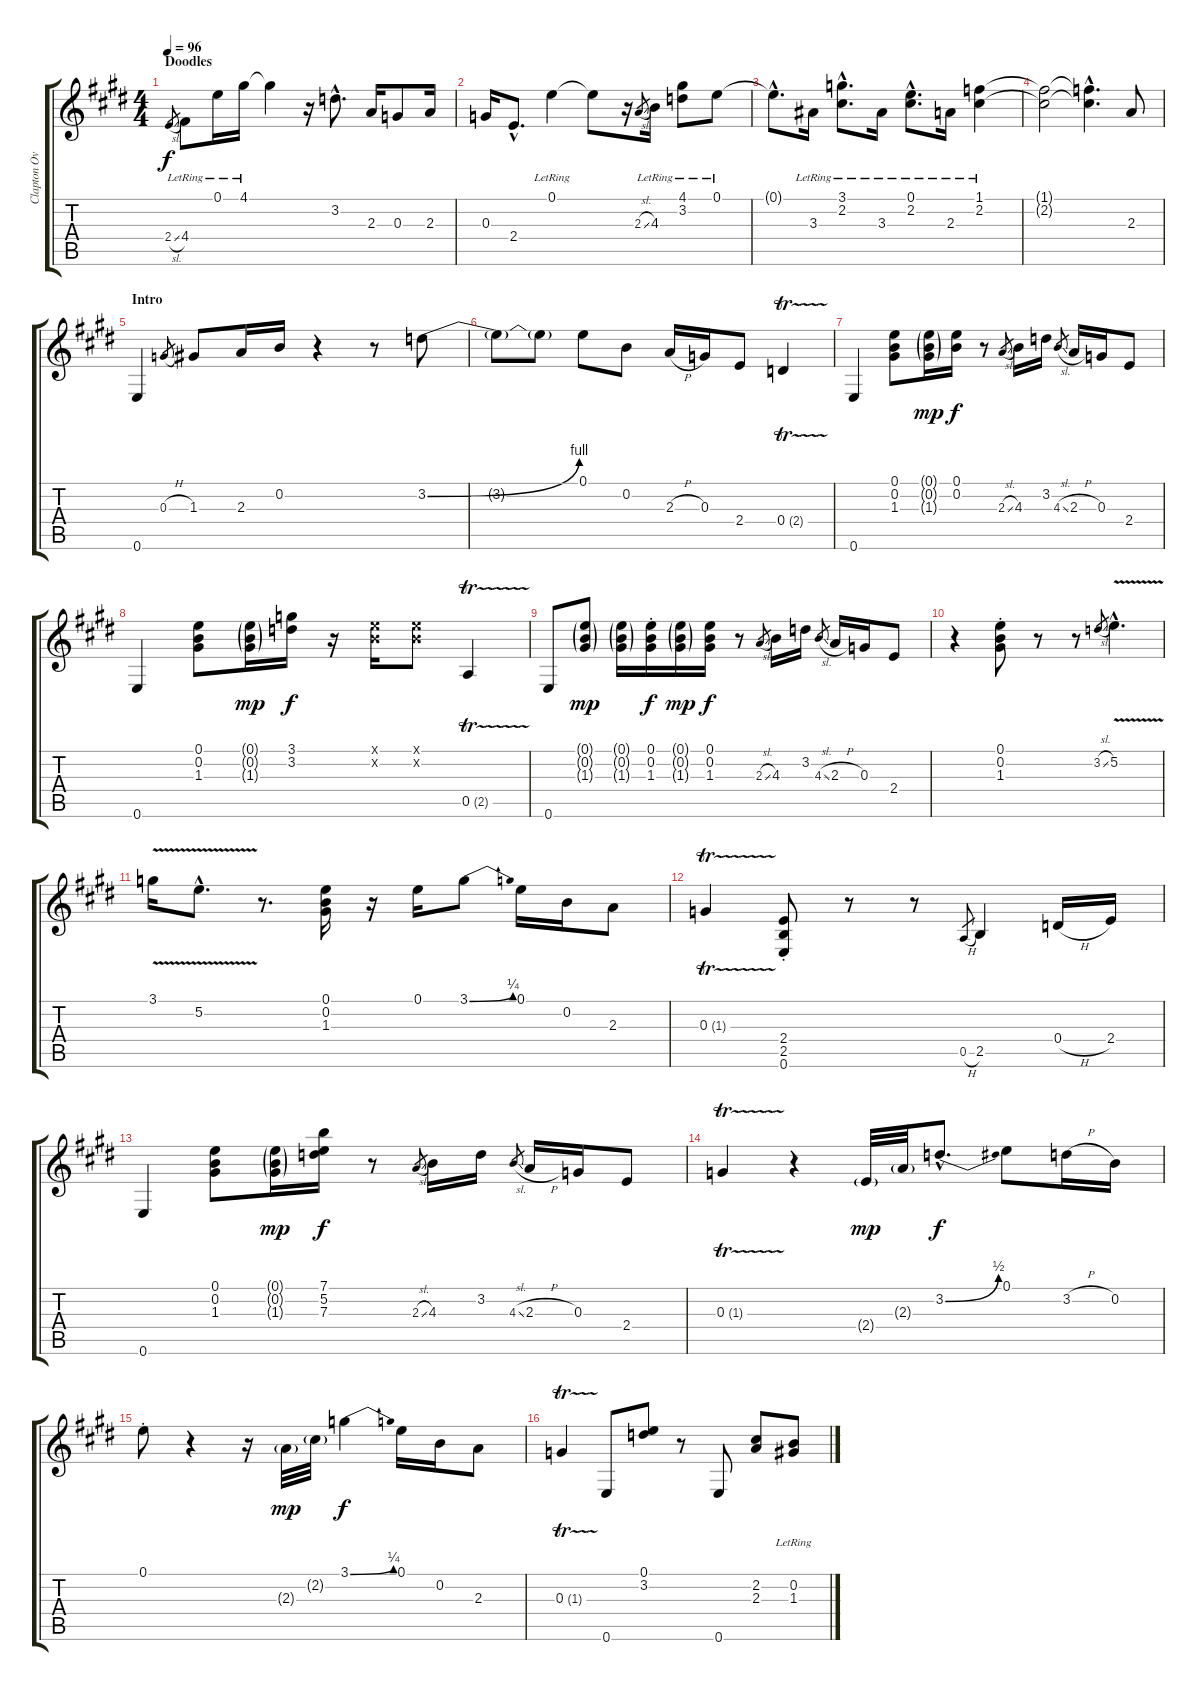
\track ("Clapton Overdub" "Clapton Ov") {instrument electricguitarjazz}
\staff {score tabs}
\tuning (E4 B3 G3 D3 A2 E2) {hide}
\ts (4 4)
\section ("" "Doodles")
\tempo 96
\clef g2
\ks e
2.4{sl}.8{gr dy f instrument electricguitarjazz} 4.4{lr}.8 0.1{lr}.16 4.1{lr}.16 4.1{t}.4 r.16 3.2{hac}.8{d} 2.3.16 0.3.8 2.3.16 |
0.3.16 2.4{hac}.8{d} 0.1{lr}.4 0.1{t}.8 r.16 2.3{sl}.8{gr} 4.3{lr}.16 (4.1{lr} 3.2{lr}).8 0.1{lr}.8 |
0.1{hac t}.8{d} 3.3{lr}.16 (3.1{hac lr} 2.2{hac lr}).8{d} 3.3{lr}.16 (0.1{hac lr} 2.2{hac lr}).8{d} 2.3{lr}.16 (1.1{lr} 2.2{lr}).4 |
(1.1{t} 2.2{t}).2 (1.1{hac t} 2.2{hac t}).4{d} 2.3.8 |
\section ("" "Intro")
0.6.4 0.3{h}.8{gr} 1.3.8 2.3.16 0.2.16 r.4 r.8 3.2{be (bend 0 0 60 4)}.8 |
3.2{t}.8 3.2{t}.8 0.1.8 0.2.8 2.3{h}.16 0.3.16 2.4.8 0.4{tr (2 32)}.4 |
0.6.4 (0.1 0.2 1.3).8 (0.1{g} 0.2{g} 1.3{g}).16{dy mp} (0.1 0.2).16{dy f} r.8 2.3{sl}.8{gr} 4.3.16 3.2.16 4.3{sl}.8{gr} 2.3{h}.16 0.3.16 2.4.8 |
0.6.4 (0.1 0.2 1.3).8 (0.1{g} 0.2{g} 1.3{g}).16{dy mp} (3.1 3.2).16{dy f} r.16 (0.1{x} 0.2{x}).16 (0.1{x} 0.2{x}).8 0.5{tr (2 32)}.4 |
0.6.8 (0.1{g} 0.2{g} 1.3{g}).8{dy mp} (0.1{g} 0.2{g} 1.3{g}).16 (0.1{st} 0.2{st} 1.3{st}).16{dy f} (0.1{g} 0.2{g} 1.3{g}).16{dy mp} (0.1 0.2 1.3).16{dy f} r.8 2.3{sl}.8{gr} 4.3.16 3.2.16 4.3{sl}.8{gr} 2.3{h}.16 0.3.16 2.4.8 |
r.4 (0.1{st} 0.2{st} 1.3{st}).8 r.8 r.8 3.2{sl}.8{gr} 5.2{v hac}.4{d} |
3.1{v}.16 5.2{v hac}.8{d} r.8{d} (0.1 0.2 1.3).16 r.16 0.1.16 3.1{be (bend 0 0 60 1)}.8 0.1.16 0.2.16 2.3.8 |
0.3{tr (1 32)}.4 (2.4{st} 2.5{st} 0.6{st}).8 r.8 r.8 0.5{h}.8{gr} 2.5.4 0.4{h}.16 2.4.16 |
0.6.4 (0.1 0.2 1.3).8 (0.1{g} 0.2{g} 1.3{g}).16{dy mp} (7.1 5.2 7.3).16{dy f} r.8 2.3{sl}.8{gr} 4.3.16 3.2.16 4.3{sl}.8{gr} 2.3{h}.16 0.3.16 2.4.8 |
0.3{tr (1 32)}.4 r.4 2.4{g}.32{dy mp} 2.3{g}.32 3.2{be (bend 0 0 60 2) hac}.8{d dy f} 0.1.8 3.2{h}.16 0.2.16 |
0.1{st}.8 r.4 r.16 2.3{g}.32{dy mp} 2.2{g}.32 3.1{be (bend 0 0 60 1)}.4{dy f} 0.1.16 0.2.16 2.3.8 |
0.3{tr (1 32)}.4 0.6.8 (0.1 3.2).8 r.8 0.6.8 (2.2 2.3).8 (0.2{lr} 1.3{lr}).8
